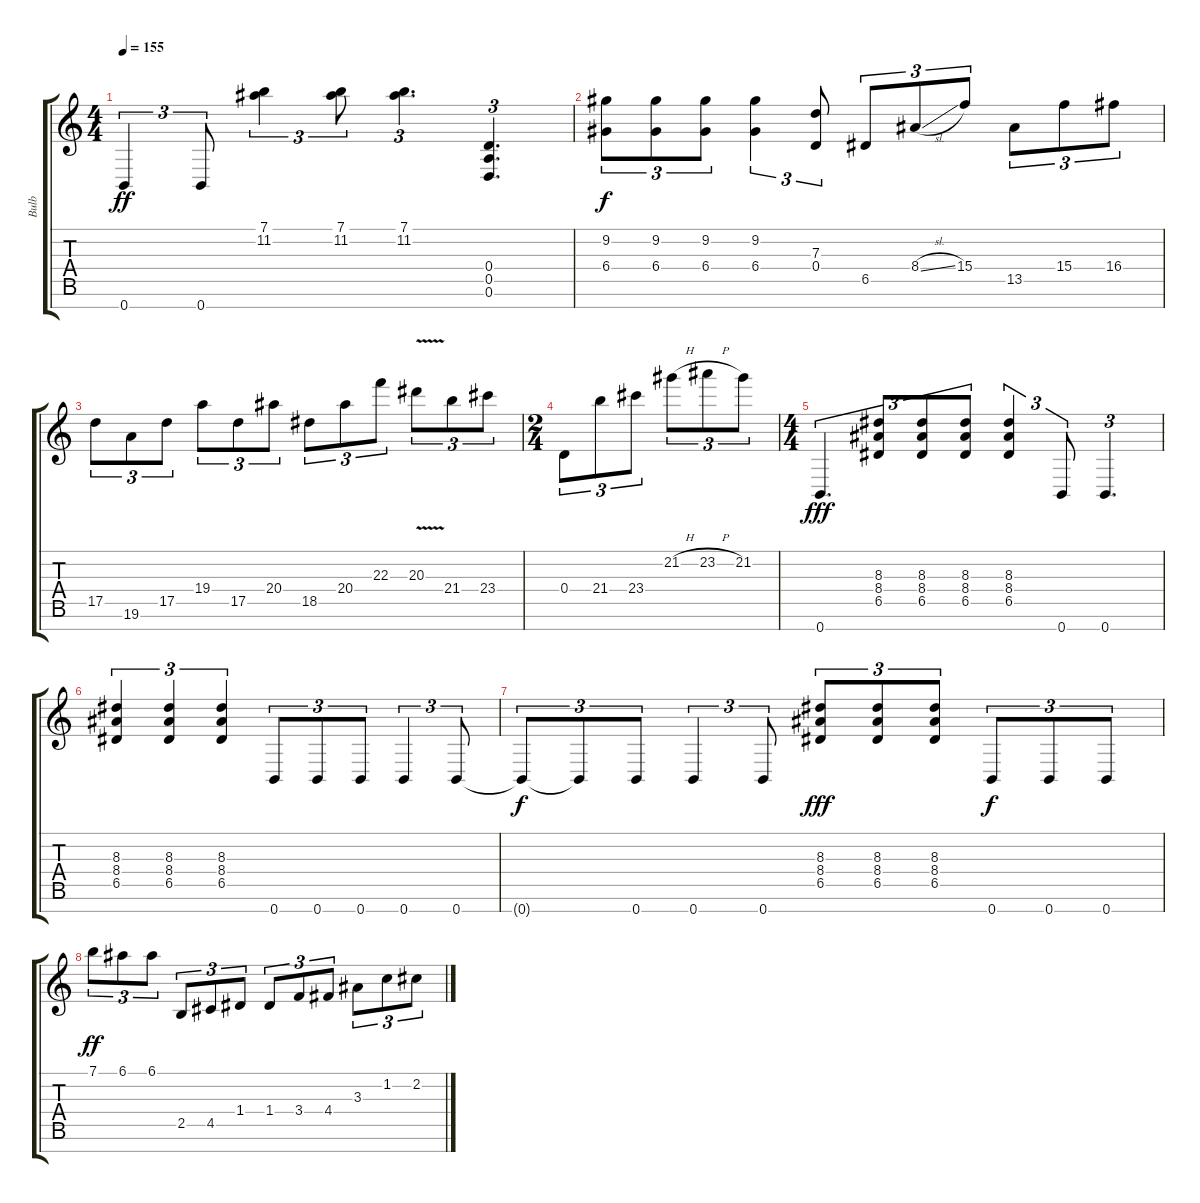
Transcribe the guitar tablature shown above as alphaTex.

\track ("Bulb" "Bulb") {instrument overdrivenguitar}
\staff {score tabs}
\tuning (E4 B3 G3 D3 A2 D2 B1) {hide}
\ts (4 4)
\tempo 155
\clef g2
\ks c
0.7.4{tu (3 2) dy ff} 0.7.8{tu (3 2)} (7.1 11.2).4{tu (3 2)} (7.1 11.2).8{tu (3 2)} (7.1 11.2).4{d tu (3 2)} (0.4 0.5 0.6).4{d tu (3 2)} |
(9.2 6.4).8{tu (3 2) dy f} (9.2 6.4).8{tu (3 2)} (9.2 6.4).8{tu (3 2)} (9.2 6.4).4{tu (3 2)} (7.3 0.4).8{tu (3 2)} 6.5.8{tu (3 2)} 8.4{sl}.8{tu (3 2)} 15.4.8{tu (3 2)} 13.5.8{tu (3 2)} 15.4.8{tu (3 2)} 16.4.8{tu (3 2)} |
17.5.8{tu (3 2)} 19.6.8{tu (3 2)} 17.5.8{tu (3 2)} 19.4.8{tu (3 2)} 17.5.8{tu (3 2)} 20.4.8{tu (3 2)} 18.5.8{tu (3 2)} 20.4.8{tu (3 2)} 22.3.8{tu (3 2)} 20.3{v}.8{tu (3 2)} 21.4.8{tu (3 2)} 23.4.8{tu (3 2)} |
\ts (2 4)
0.4.8{tu (3 2)} 21.4.8{tu (3 2)} 23.4.8{tu (3 2)} 21.2{h}.8{tu (3 2)} 23.2{h}.8{tu (3 2)} 21.2.8{tu (3 2)} |
\ts (4 4)
0.7.4{d tu (3 2) dy fff} (8.3 8.4 6.5).8{tu (3 2)} (8.3 8.4 6.5).8{tu (3 2)} (8.3 8.4 6.5).8{tu (3 2)} (8.3 8.4 6.5).4{tu (3 2)} 0.7.8{tu (3 2)} 0.7.4{d tu (3 2)} |
(8.3 8.4 6.5).4{tu (3 2)} (8.3 8.4 6.5).4{tu (3 2)} (8.3 8.4 6.5).4{tu (3 2)} 0.7.8{tu (3 2)} 0.7.8{tu (3 2)} 0.7.8{tu (3 2)} 0.7.4{tu (3 2)} 0.7.8{tu (3 2)} |
0.7{t}.8{tu (3 2) dy f} 0.7{t}.8{tu (3 2)} 0.7.8{tu (3 2)} 0.7.4{tu (3 2)} 0.7.8{tu (3 2)} (8.3 8.4 6.5).8{tu (3 2) dy fff} (8.3 8.4 6.5).8{tu (3 2)} (8.3 8.4 6.5).8{tu (3 2)} 0.7.8{tu (3 2) dy f} 0.7.8{tu (3 2)} 0.7.8{tu (3 2)} |
7.1.8{tu (3 2) dy ff} 6.1.8{tu (3 2)} 6.1.8{tu (3 2)} 2.5.8{tu (3 2)} 4.5.8{tu (3 2)} 1.4.8{tu (3 2)} 1.4.8{tu (3 2)} 3.4.8{tu (3 2)} 4.4.8{tu (3 2)} 3.3.8{tu (3 2)} 1.2.8{tu (3 2)} 2.2.8{tu (3 2)}
